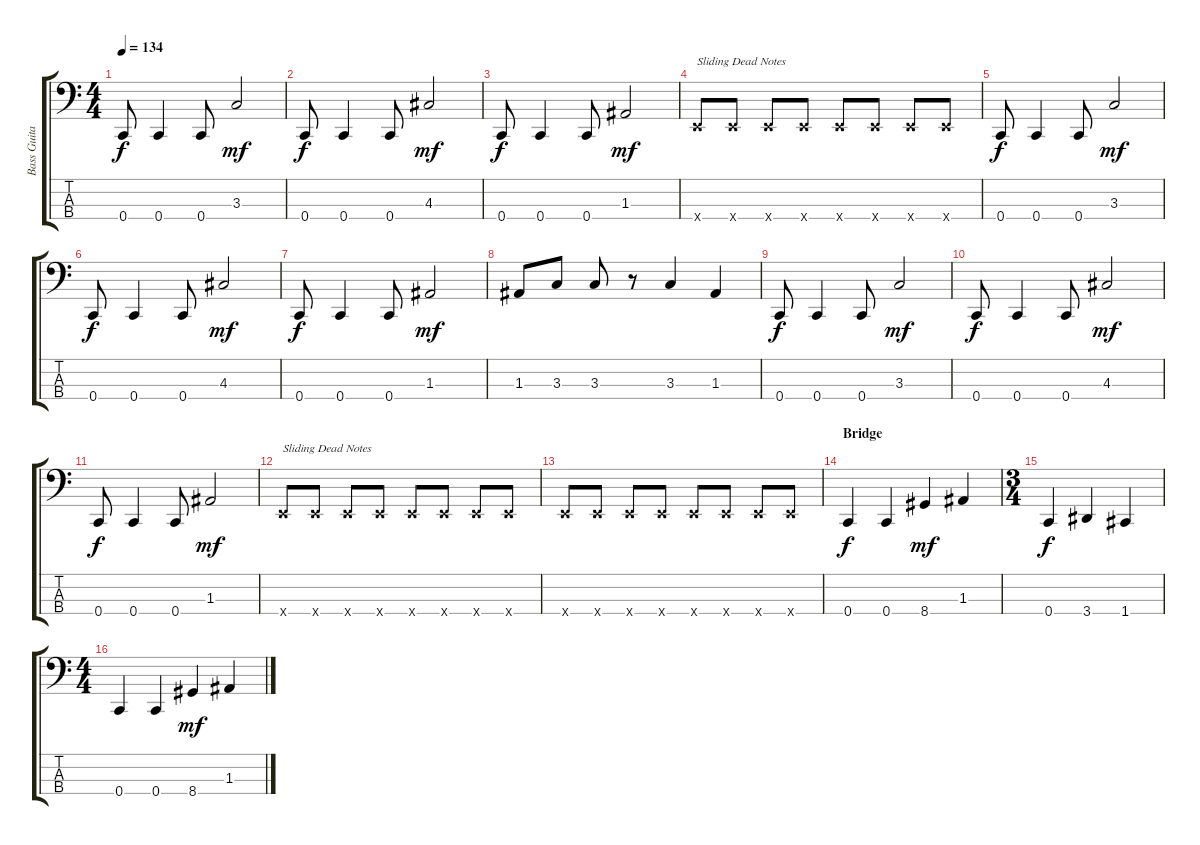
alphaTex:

\track ("Bass Guitar" "Bass Guita") {instrument electricguitarclean}
\staff {score tabs}
\tuning (G2 D2 A1 C1) {hide}
\ts (4 4)
\tempo 134
\clef f4
\ks c
0.4.8{dy f} 0.4.4 0.4.8 3.3.2{dy mf} |
0.4.8{dy f} 0.4.4 0.4.8 4.3.2{dy mf} |
0.4.8{dy f} 0.4.4 0.4.8 1.3.2{dy mf} |
4.4{x}.8{txt "Sliding Dead Notes"} 4.4{x}.8 4.4{x}.8 4.4{x}.8 4.4{x}.8 4.4{x}.8 4.4{x}.8 4.4{x}.8 |
0.4.8{dy f} 0.4.4 0.4.8 3.3.2{dy mf} |
0.4.8{dy f} 0.4.4 0.4.8 4.3.2{dy mf} |
0.4.8{dy f} 0.4.4 0.4.8 1.3.2{dy mf} |
1.3.8 3.3.8 3.3.8 r.8 3.3.4 1.3.4 |
0.4.8{dy f} 0.4.4 0.4.8 3.3.2{dy mf} |
0.4.8{dy f} 0.4.4 0.4.8 4.3.2{dy mf} |
0.4.8{dy f} 0.4.4 0.4.8 1.3.2{dy mf} |
4.4{x}.8{txt "Sliding Dead Notes"} 4.4{x}.8 4.4{x}.8 4.4{x}.8 4.4{x}.8 4.4{x}.8 4.4{x}.8 4.4{x}.8 |
4.4{x}.8 4.4{x}.8 4.4{x}.8 4.4{x}.8 4.4{x}.8 4.4{x}.8 4.4{x}.8 4.4{x}.8 |
\section ("" "Bridge")
0.4.4{dy f} 0.4.4 8.4.4{dy mf} 1.3.4 |
\ts (3 4)
0.4.4{dy f} 3.4.4 1.4.4 |
\ts (4 4)
0.4.4 0.4.4 8.4.4{dy mf} 1.3.4
